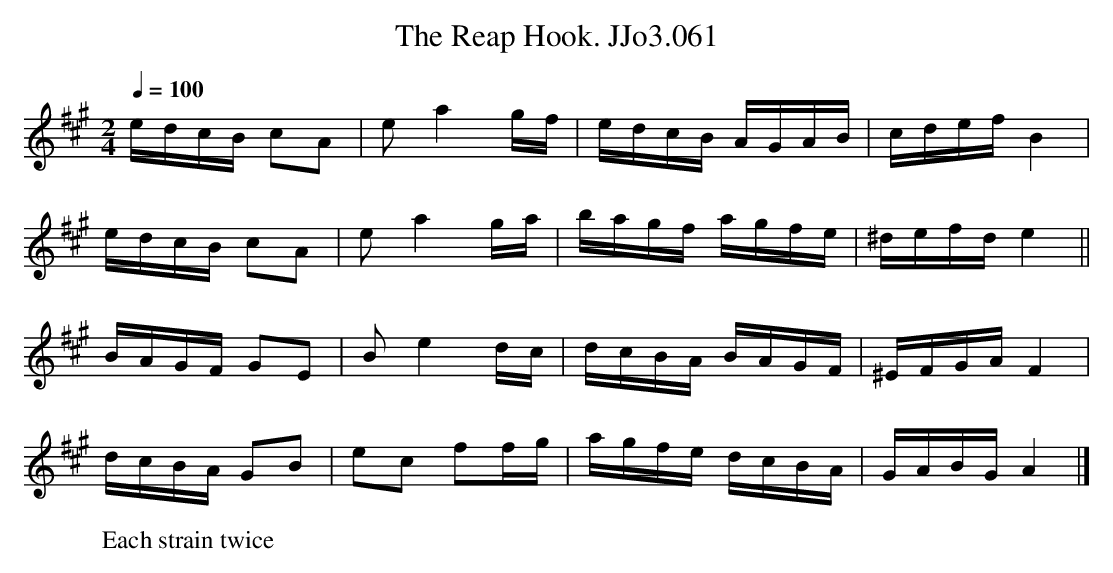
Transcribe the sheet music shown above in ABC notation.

X:1
T:Reap Hook. JJo3.061, The
M:2/4
L:1/16
Q:1/4=100
W:Each strain twice
K:A
edcB c2A2|e2a4gf|edcB AGAB|cdefB4|
edcB c2A2|e2a4ga|bagf agfe|^defde4||
BAGF G2E2|B2e4dc|dcBA BAGF|^EFGAF4|
dcBA G2B2|e2c2 f2fg|agfe dcBA|GABGA4|]
